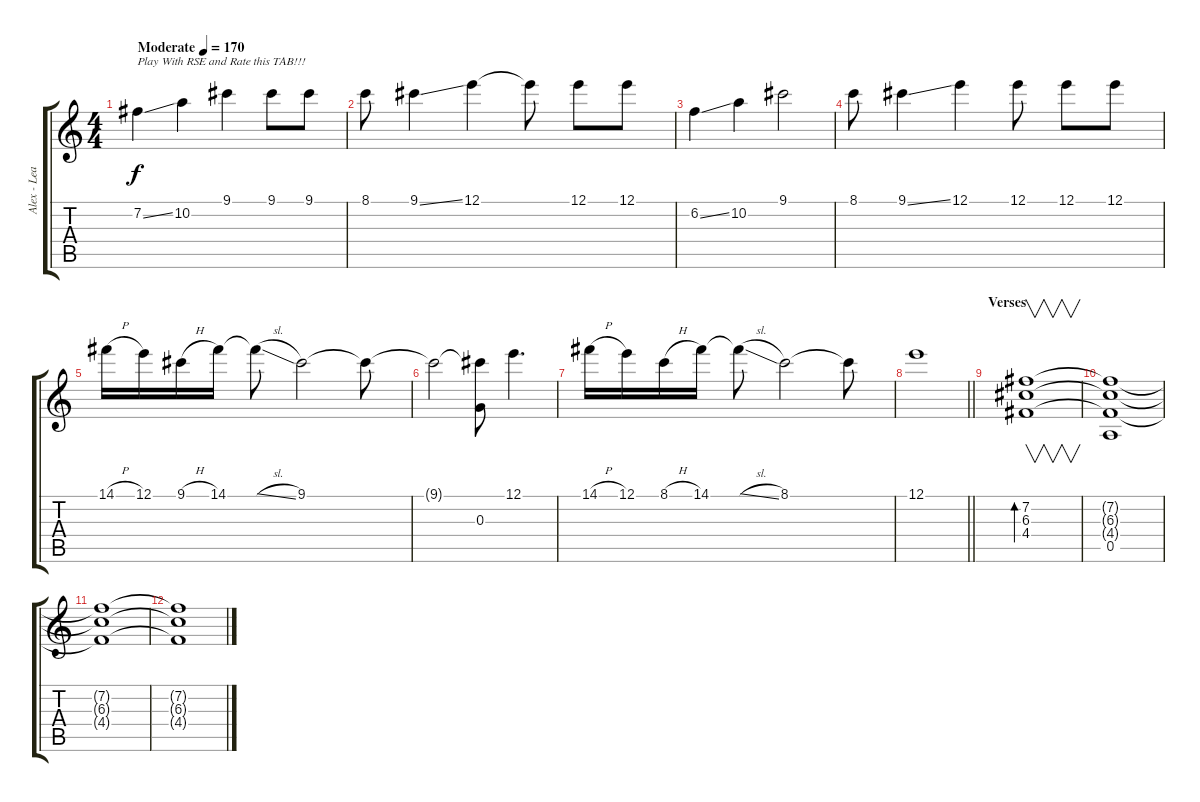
\track ("Alex - Lead Guitar" "Alex - Lea") {instrument distortionguitar}
\staff {score tabs}
\tuning (E4 B3 G3 D3 A2 E2) {hide}
\ts (4 4)
\tempo (170 "Moderate")
\clef g2
\ks c
7.2{ss}.4{txt "Play With RSE and Rate this TAB!!!" dy f instrument distortionguitar} 10.2.4 9.1.4 9.1.8 9.1.8 |
8.1.8 9.1{ss}.4 12.1.4 12.1{t}.8 12.1.8 12.1.8 |
6.2{ss}.4 10.2.4 9.1.2 |
8.1.8 9.1{ss}.4 12.1.4 12.1.8 12.1.8 12.1.8 |
14.1{h}.16 12.1.16 9.1{h}.16 14.1.16 14.1{sl t}.8 9.1.2 9.1{t}.8 |
9.1{t}.2 (9.1{t} 0.3).8 12.1.4{d} |
14.1{h}.16 12.1.16 8.1{h}.16 14.1.16 14.1{sl t}.8 8.1.2 8.1{t}.8 |
\barLineRight lightlight
12.1.1 |
\section ("" "Verses")
(7.2 6.3 4.4).1{v bd 480} |
(7.2{t} 6.3{t} 4.4{t} 0.5).1 |
(7.2{t} 6.3{t} 4.4{t}).1{volume 0} |
(7.2{t} 6.3{t} 4.4{t}).1
